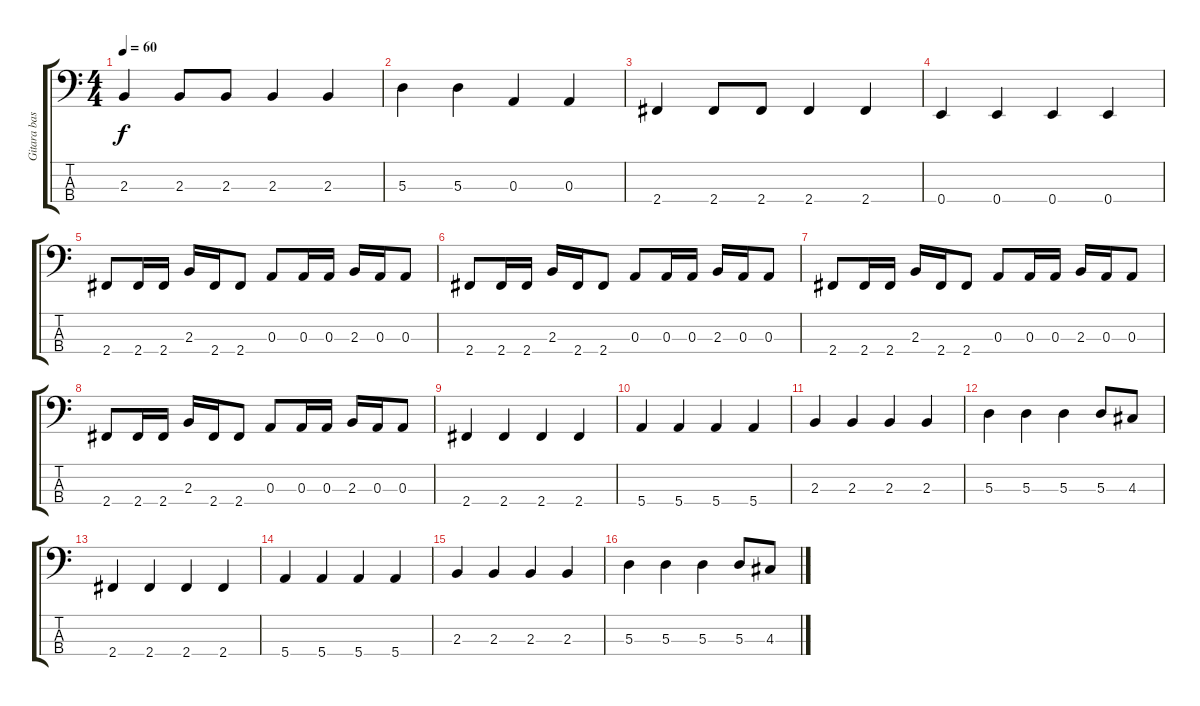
\track ("Gitara basowa" "Gitara bas") {instrument electricbassfinger}
\staff {score tabs}
\tuning (G2 D2 A1 E1) {hide}
\ts (4 4)
\tempo 60
\clef f4
\ks c
2.3.4{dy f} 2.3.8 2.3.8 2.3.4 2.3.4 |
5.3.4 5.3.4 0.3.4 0.3.4 |
2.4.4 2.4.8 2.4.8 2.4.4 2.4.4 |
0.4.4 0.4.4 0.4.4 0.4.4 |
2.4.8 2.4.16 2.4.16 2.3.16 2.4.16 2.4.8 0.3.8 0.3.16 0.3.16 2.3.16 0.3.16 0.3.8 |
2.4.8 2.4.16 2.4.16 2.3.16 2.4.16 2.4.8 0.3.8 0.3.16 0.3.16 2.3.16 0.3.16 0.3.8 |
2.4.8 2.4.16 2.4.16 2.3.16 2.4.16 2.4.8 0.3.8 0.3.16 0.3.16 2.3.16 0.3.16 0.3.8 |
2.4.8 2.4.16 2.4.16 2.3.16 2.4.16 2.4.8 0.3.8 0.3.16 0.3.16 2.3.16 0.3.16 0.3.8 |
2.4.4 2.4.4 2.4.4 2.4.4 |
5.4.4 5.4.4 5.4.4 5.4.4 |
2.3.4 2.3.4 2.3.4 2.3.4 |
5.3.4 5.3.4 5.3.4 5.3.8 4.3.8 |
2.4.4 2.4.4 2.4.4 2.4.4 |
5.4.4 5.4.4 5.4.4 5.4.4 |
2.3.4 2.3.4 2.3.4 2.3.4 |
5.3.4 5.3.4 5.3.4 5.3.8 4.3.8
